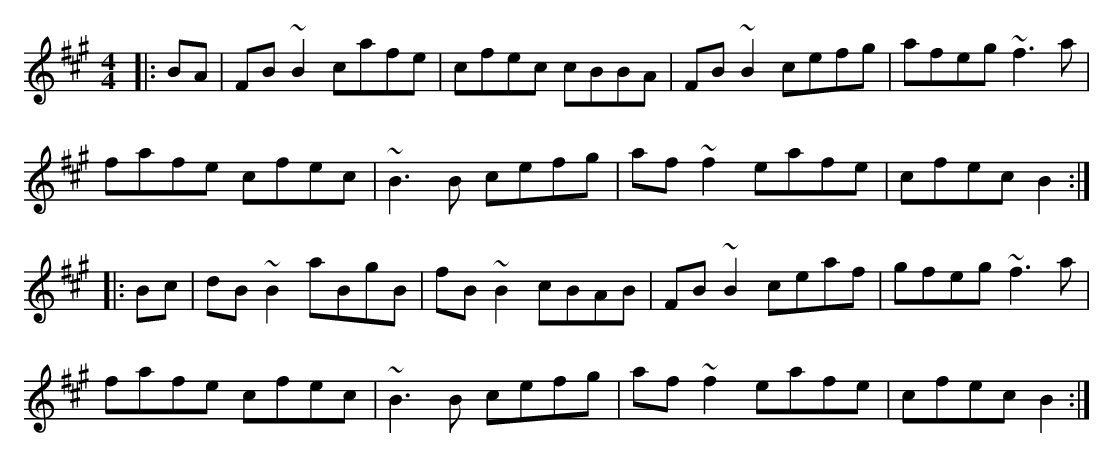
X:1
M:4/4
K:Bdor
|:BA|FB~B2 cafe|cfec cBBA|FB~B2 cefg|afeg ~f3a|
fafe cfec|~B3B cefg|af~f2 eafe|cfec B2:|
|:Bc|dB~B2 aBgB|fB~B2 cBAB|FB~B2 ceaf|gfeg ~f3a|
fafe cfec|~B3B cefg|af~f2 eafe|cfec B2:|
